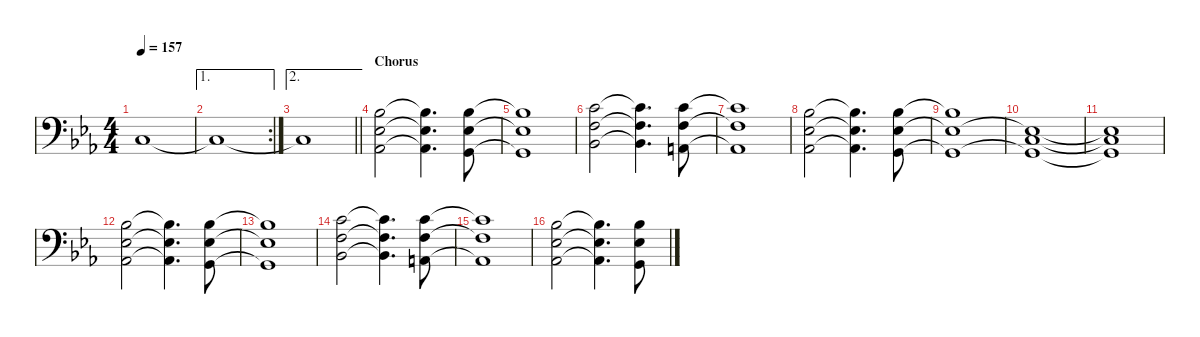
\defaultSystemsLayout 4
\hideDynamics
\bracketExtendMode nobrackets
\singleTrackTrackNamePolicy hidden
\multiTrackTrackNamePolicy hidden
\firstSystemTrackNameMode fullname
\firstSystemTrackNameOrientation horizontal
\otherSystemsTrackNameOrientation horizontal
\track ("Strings" "vln.") {instrument stringensemble1}
\staff {score}
\tuning (E4 B3 G3 D3 A2 E2)
\ts (4 4)
\tempo 157
\clef f4
\ks cminor
3.5{t acc forcenatural}.1{dy f beam Up} |
\ae 1
\rc 2
3.5{t acc forcenatural}.1{beam Up} |
\ae 2
\barLineRight lightlight
3.5{t acc forcenatural}.1{beam Up} |
\section ("" "Chorus")
(3.3{acc b} 1.4{acc b} 4.6{acc b}).2{beam Down} (3.3{t acc b} 1.4{t acc b} 4.6{t acc b}).4{d beam Down} (3.3{acc b} 1.4{acc b} 3.6{acc forcenatural}).8{beam Down} |
(3.3{t acc b} 1.4{t acc b} 3.6{t acc forcenatural}).1{beam Down} |
(1.2{acc forcenatural} 3.4{acc forcenatural} 1.5{acc b}).2{beam Down} (1.2{t acc forcenatural} 3.4{t acc forcenatural} 1.5{t acc b}).4{d beam Down} (1.2{acc forcenatural} 3.4{acc forcenatural} 0.5{acc forcenatural}).8{beam Down} |
(1.2{t acc forcenatural} 3.4{t acc forcenatural} 0.5{t acc forcenatural}).1{beam Down} |
(3.3{acc b} 1.4{acc b} 4.6{acc b}).2{beam Down} (3.3{t acc b} 1.4{t acc b} 4.6{t acc b}).4{d beam Down} (3.3{acc b} 1.4{acc b} 3.6{acc forcenatural}).8{beam Down} |
(3.3{t acc b} 1.4{t acc b} 3.6{t acc forcenatural}).1{beam Down} |
(1.4{t acc b} 3.5{acc forcenatural} 3.6{t acc forcenatural}).1{beam Up} |
(1.4{t acc b} 3.5{t acc forcenatural} 3.6{t acc forcenatural}).1{beam Up} |
(3.3{acc b} 1.4{acc b} 4.6{acc b}).2{beam Down} (3.3{t acc b} 1.4{t acc b} 4.6{t acc b}).4{d beam Down} (3.3{acc b} 1.4{acc b} 3.6{acc forcenatural}).8{beam Down} |
(3.3{t acc b} 1.4{t acc b} 3.6{t acc forcenatural}).1{beam Down} |
(1.2{acc forcenatural} 3.4{acc forcenatural} 1.5{acc b}).2{beam Down} (1.2{t acc forcenatural} 3.4{t acc forcenatural} 1.5{t acc b}).4{d beam Down} (1.2{acc forcenatural} 3.4{acc forcenatural} 0.5{acc forcenatural}).8{beam Down} |
(1.2{t acc forcenatural} 3.4{t acc forcenatural} 0.5{t acc forcenatural}).1{beam Down} |
(3.3{acc b} 1.4{acc b} 4.6{acc b}).2{beam Down} (3.3{t acc b} 1.4{t acc b} 4.6{t acc b}).4{d beam Down} (3.3{acc b} 1.4{acc b} 3.6{acc forcenatural}).8{beam Down}
